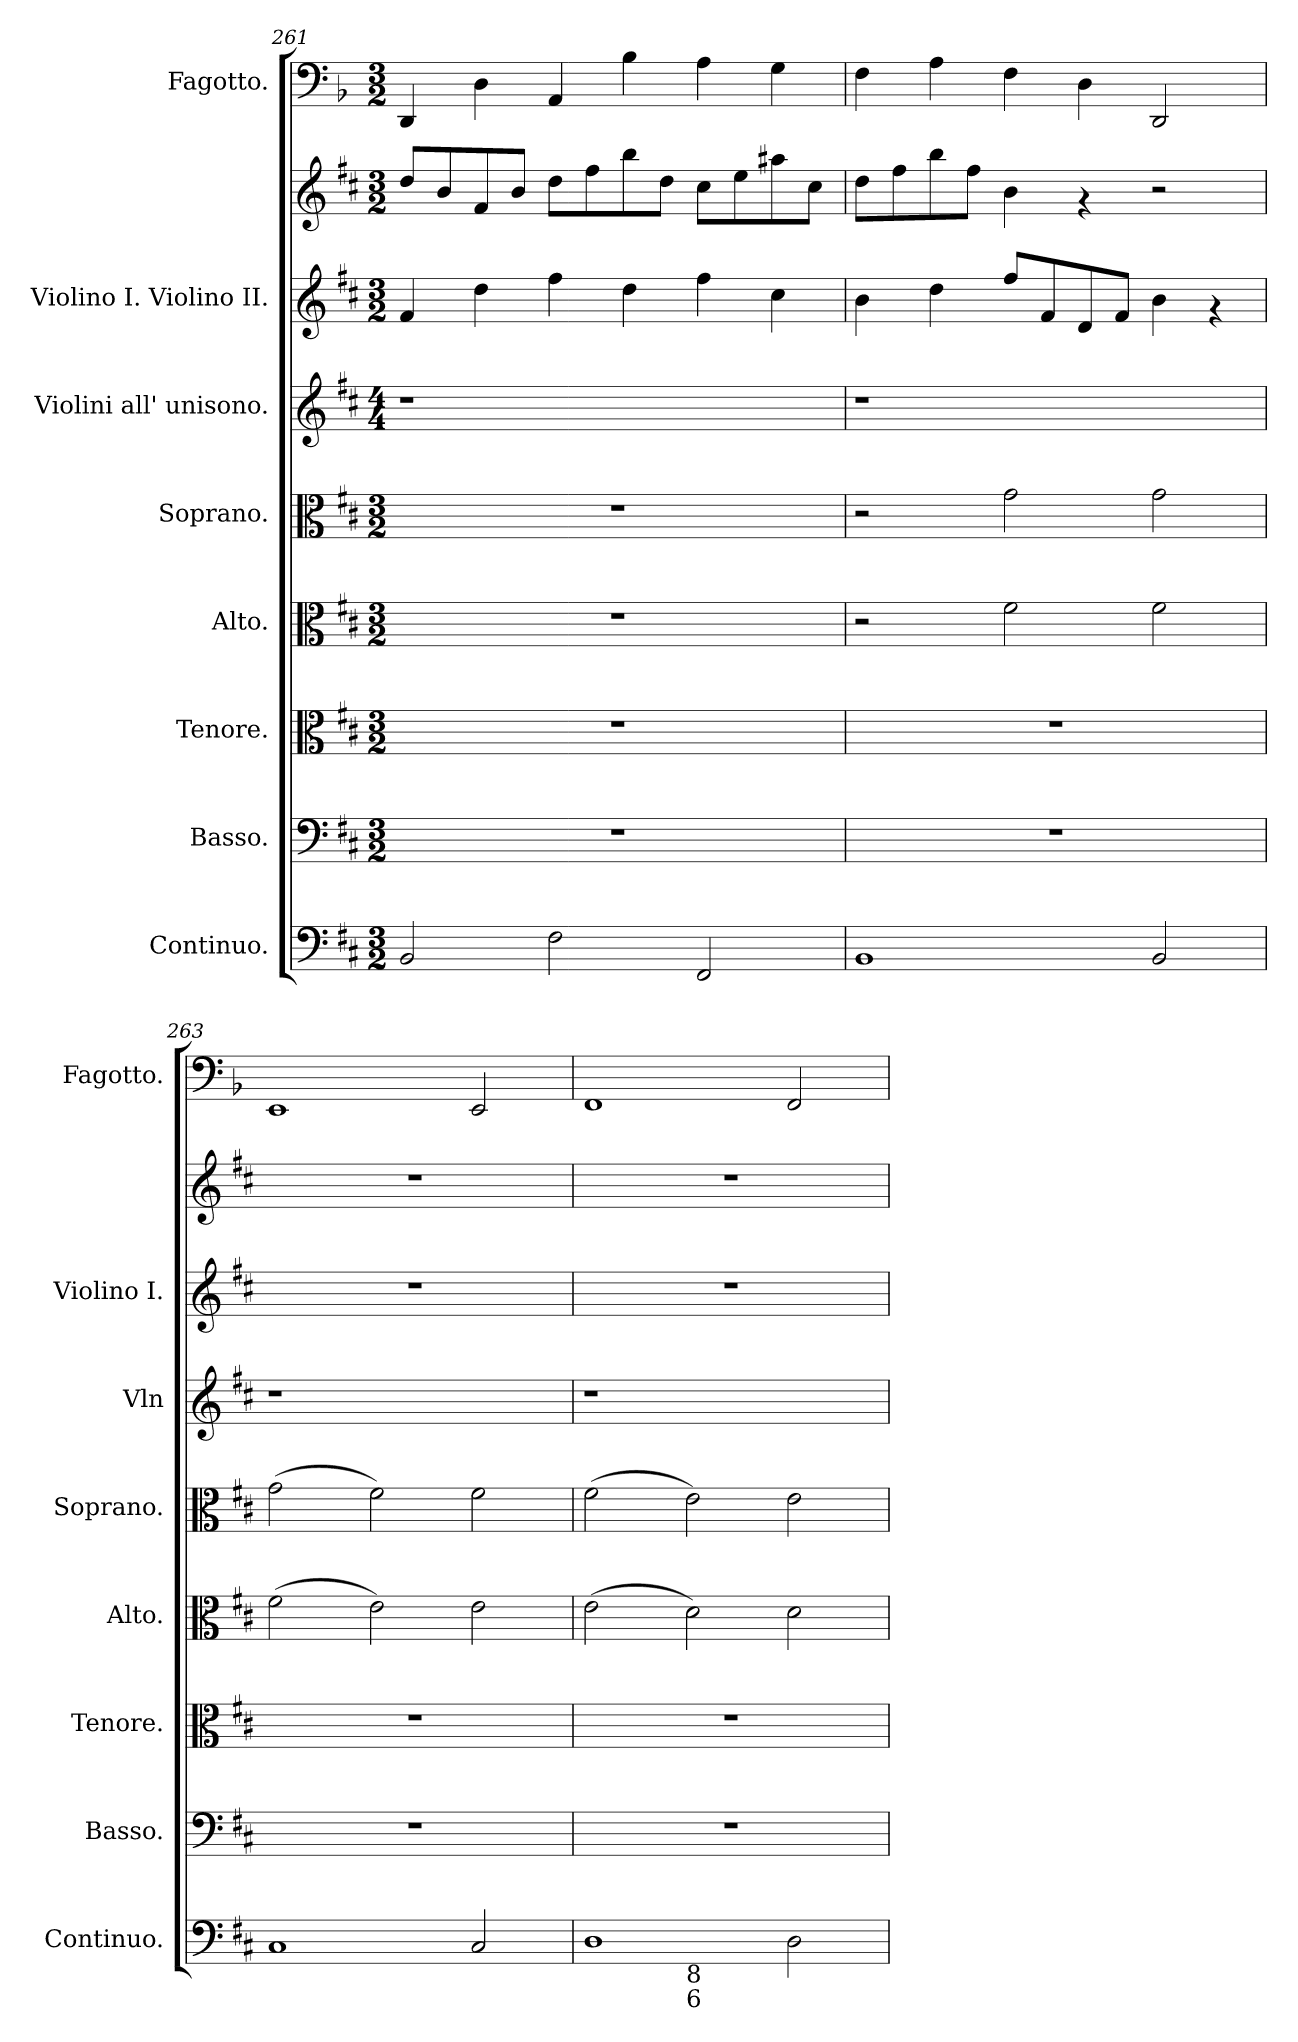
**kern	**kern	**kern	**kern	**kern	**kern	**kern	**kern	**kern
*part8	*part7	*part6	*part5	*part4	*part3	*part2	*part2	*part1
*staff9	*staff8	*staff7	*staff6	*staff5	*staff4	*staff3	*staff2	*staff1
*I"Continuo.	*I"Basso.	*I"Tenore.	*I"Alto.	*I"Soprano.	*I"Violini all' unisono.	*I"Violino I. Violino II.	*	*I"Fagotto.
*I'Continuo.	*I'Basso.	*I'Tenore.	*I'Alto.	*I'Soprano.	*I'Vln	*I'Violino I.	*	*I'Fagotto.
*clefF4	*clefF4	*clefC3	*clefC3	*clefC3	*clefG2	*clefG2	*clefG2	*clefF4
*	*	*	*	*	*	*	*	*ITrd2c3
*k[f#c#]	*k[f#c#]	*k[f#c#]	*k[f#c#]	*k[f#c#]	*k[f#c#]	*k[f#c#]	*k[f#c#]	*k[f#c#]
*D:	*D:	*D:	*D:	*D:	*D:	*D:	*D:	*D:
*M3/2	*M3/2	*M3/2	*M3/2	*M3/2	*M4/4	*M3/2	*M3/2	*M3/2
=261	=261	=261	=261	=261	=261	=261	=261	=261
2BB/	1.r	1.r	1.r	1.r	1r	4f#/	8dd/L	4BBB/
.	.	.	.	.	.	.	8b/	.
.	.	.	.	.	.	4dd\	8f#/	4BB\
.	.	.	.	.	.	.	8b/J	.
2F#\	.	.	.	.	.	4ff#\	8dd\L	4FF#/
.	.	.	.	.	.	.	8ff#\	.
.	.	.	.	.	.	4dd\	8bb\	4G\
.	.	.	.	.	.	.	8dd\J	.
2FF#/	.	.	.	.	2ryy	4ff#\	8cc#\L	4F#\
.	.	.	.	.	.	.	8ee\	.
.	.	.	.	.	.	4cc#\	8aa#X\	4E\
.	.	.	.	.	.	.	8cc#\J	.
=262!	=262!	=262!	=262!	=262!	=262!	=262!	=262!	=262!
1BB	1.r	1.r	2r	2r	1r	4b\	8dd\L	4D\
.	.	.	.	.	.	.	8ff#\	.
.	.	.	.	.	.	4dd\	8bb\	4F#\
.	.	.	.	.	.	.	8ff#\J	.
.	.	.	2f#\	2g\	.	8ff#/L	4b\	4D\
.	.	.	.	.	.	8f#/	.	.
.	.	.	.	.	.	8d/	4rf	4BB\
.	.	.	.	.	.	8f#/J	.	.
2BB/	.	.	2f#\	2g\	2ryy	4b\	2r	2BBB/
.	.	.	.	.	.	4rf	.	.
=263!	=263!	=263!	=263!	=263!	=263!	=263!	=263!	=263!
1C#	1.r	1.r	(>2f#\	(>2g\	1r	1.r	1.r	1CC#
.	.	.	2e\)	2f#\)	.	.	.	.
2C#/	.	.	2e\	2f#\	2ryy	.	.	2CC#/
!!LO:PB:g=z
=264!	=264!	=264!	=264!	=264!	=264!	=264!	=264!	=264!
*^	*	*	*	*	*	*	*	*
1D	2ryy	1.r	1.r	(>2e\	(>2f#\	1r	1.r	1.r	1DD
!	!LO:TX:b:t=8	!	!	!	!	!	!	!	!
!	!LO:TX:b:t=6	!	!	!	!	!	!	!	!
.	1ryy	.	.	2d\)	2e\)	.	.	.	.
2D\	.	.	.	2d\	2e\	2ryy	.	.	2DD/
*v	*v	*	*	*	*	*	*	*	*
=!	=!	=!	=!	=!	=!	=!	=!	=!
*-	*-	*-	*-	*-	*-	*-	*-	*-
